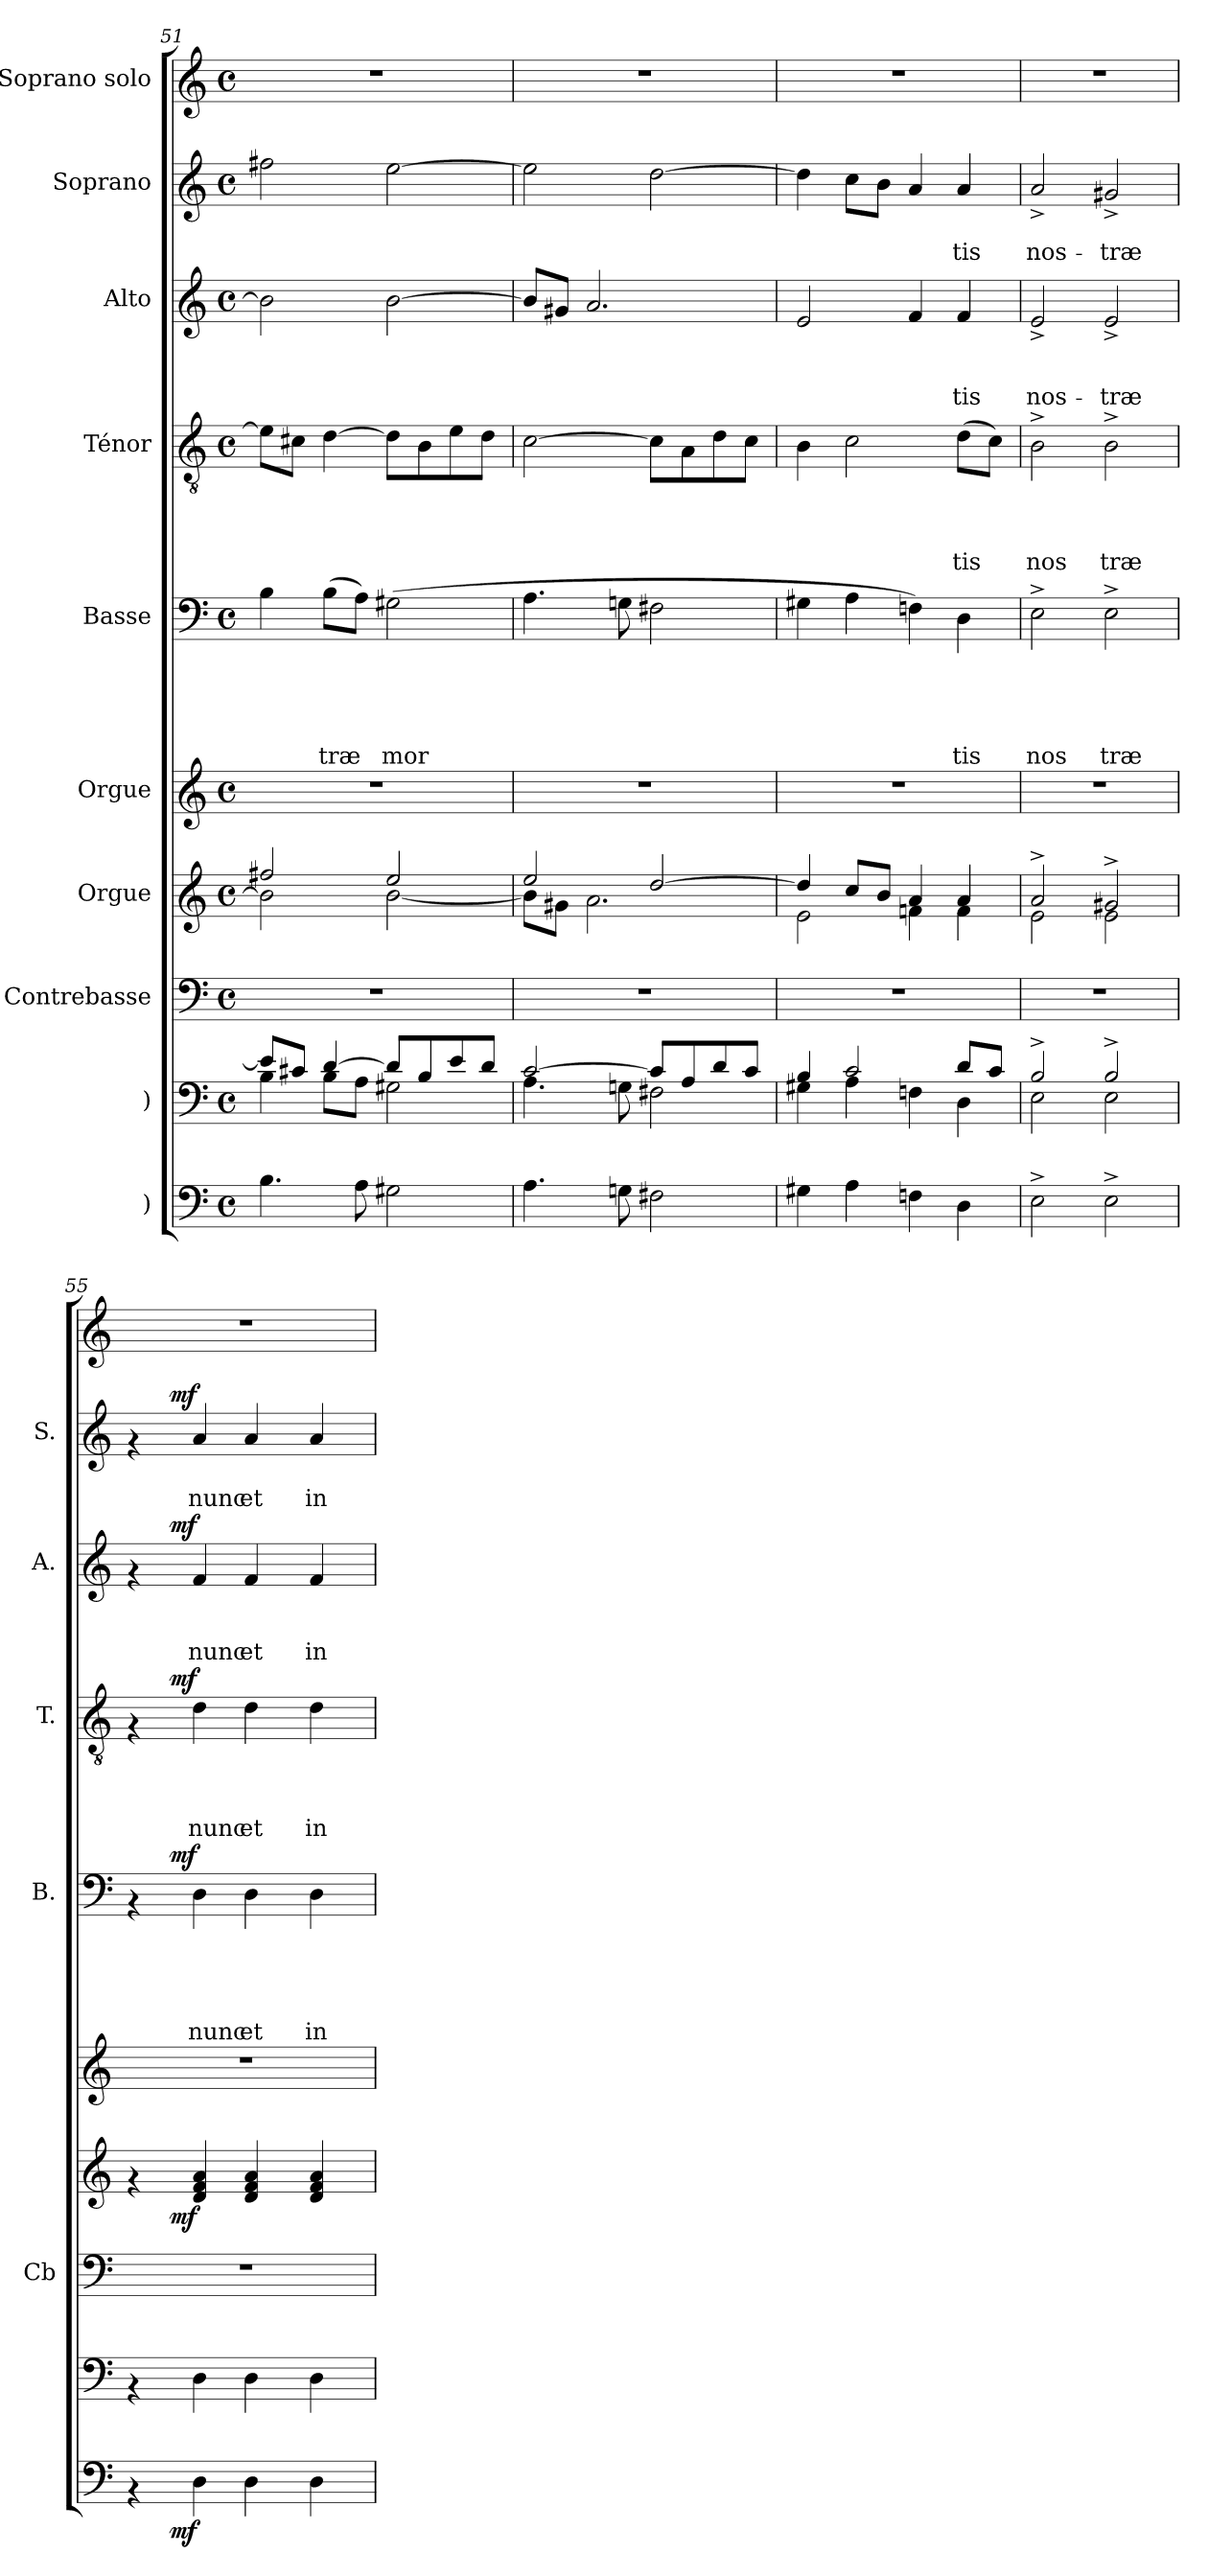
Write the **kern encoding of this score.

**kern	**dynam	**kern	**kern	**kern	**dynam	**kern	**kern	**text	**text	**text	**text	**text	**dynam	**kern	**text	**text	**text	**text	**dynam	**kern	**text	**text	**text	**dynam	**kern	**text	**text	**dynam	**kern
*part10	*part10	*part9	*part8	*part7	*part7	*part6	*part5	*part5	*part5	*part5	*part5	*part5	*part5	*part4	*part4	*part4	*part4	*part4	*part4	*part3	*part3	*part3	*part3	*part3	*part2	*part2	*part2	*part2	*part1
*staff10	*staff10	*staff9	*staff8	*staff7	*staff7	*staff6	*staff5	*staff5	*staff5	*staff5	*staff5	*staff5	*staff5	*staff4	*staff4	*staff4	*staff4	*staff4	*staff4	*staff3	*staff3	*staff3	*staff3	*staff3	*staff2	*staff2	*staff2	*staff2	*staff1
*I")	*	*I")	*I"Contrebasse	*I"Orgue	*	*I"Orgue	*I"Basse	*	*	*	*	*	*	*I"Ténor	*	*	*	*	*	*I"Alto	*	*	*	*	*I"Soprano	*	*	*	*I"Soprano solo
*	*	*	*I'Cb	*	*	*	*I'B.	*	*	*	*	*	*	*I'T.	*	*	*	*	*	*I'A.	*	*	*	*	*I'S.	*	*	*	*
*clefF4	*	*clefF4	*clefF4	*clefG2	*	*clefG2	*clefF4	*	*	*	*	*	*	*clefGv2	*	*	*	*	*	*clefG2	*	*	*	*	*clefG2	*	*	*	*clefG2
*	*	*	*ITrd7c12	*	*	*	*	*	*	*	*	*	*	*	*	*	*	*	*	*	*	*	*	*	*	*	*	*	*
*k[]	*	*k[]	*k[]	*k[]	*	*k[]	*k[]	*	*	*	*	*	*	*k[]	*	*	*	*	*	*k[]	*	*	*	*	*k[]	*	*	*	*k[]
*C:	*	*C:	*C:	*C:	*	*C:	*C:	*	*	*	*	*	*	*C:	*	*	*	*	*	*C:	*	*	*	*	*C:	*	*	*	*C:
*M4/4	*	*M4/4	*M4/4	*M4/4	*	*M4/4	*M4/4	*	*	*	*	*	*	*M4/4	*	*	*	*	*	*M4/4	*	*	*	*	*M4/4	*	*	*	*M4/4
*met(c)	*	*met(c)	*met(c)	*met(c)	*	*met(c)	*met(c)	*	*	*	*	*	*	*met(c)	*	*	*	*	*	*met(c)	*	*	*	*	*met(c)	*	*	*	*met(c)
=51	=51	=51	=51	=51	=51	=51	=51	=51	=51	=51	=51	=51	=51	=51	=51	=51	=51	=51	=51	=51	=51	=51	=51	=51	=51	=51	=51	=51	=51
*	*	*^	*	*^	*	*	*	*	*	*	*	*	*	*	*	*	*	*	*	*	*	*	*	*	*	*	*	*	*
4.B\	.	8e/L]	4B\	1r	2ff#X/	2b\]	.	1r	4B\	.	.	.	.	.	.	8e\L]	.	.	.	.	.	2b\]	.	.	.	.	2ff#X\	.	.	.	1r
.	.	8c#X/J	.	.	.	.	.	.	.	.	.	.	.	.	.	8c#X\J	.	.	.	.	.	.	.	.	.	.	.	.	.	.	.
!	!	!	!	!	!	!	!	!	!	!	!	!	!	!LO:LY:b	!	!	!	!	!	!	!	!	!	!	!	!	!	!	!	!	!
.	.	[>4d/	8B\L	.	.	.	.	.	(>8B\L	.	.	.	.	træ	.	[>4d\	.	.	.	.	.	.	.	.	.	.	.	.	.	.	.
8A\	.	.	8A\J	.	.	.	.	.	8A\J)	.	.	.	.	.	.	.	.	.	.	.	.	.	.	.	.	.	.	.	.	.	.
!	!	!	!	!	!	!	!	!	!	!	!	!	!	!LO:LY:b	!	!	!	!	!	!	!	!	!	!	!	!	!	!	!	!	!
2G#X\	.	8d/L]	2G#X\	.	2ee/	[<2b\	.	.	(>2G#X\	.	.	.	.	mor	.	8d\L]	.	.	.	.	.	[>2b\	.	.	.	.	[>2ee\	.	.	.	.
.	.	8B/	.	.	.	.	.	.	.	.	.	.	.	.	.	8B\	.	.	.	.	.	.	.	.	.	.	.	.	.	.	.
.	.	8e/	.	.	.	.	.	.	.	.	.	.	.	.	.	8e\	.	.	.	.	.	.	.	.	.	.	.	.	.	.	.
.	.	8d/J	.	.	.	.	.	.	.	.	.	.	.	.	.	8d\J	.	.	.	.	.	.	.	.	.	.	.	.	.	.	.
=52	=52	=52	=52	=52	=52	=52	=52	=52	=52	=52	=52	=52	=52	=52	=52	=52	=52	=52	=52	=52	=52	=52	=52	=52	=52	=52	=52	=52	=52	=52	=52
4.A\	.	[>2c/	4.A\	1r	2ee/	8b\L]	.	1r	4.A\	.	.	.	.	.	.	[>2c\	.	.	.	.	.	8b/L]	.	.	.	.	2ee\]	.	.	.	1r
.	.	.	.	.	.	8g#X\J	.	.	.	.	.	.	.	.	.	.	.	.	.	.	.	8g#X/J	.	.	.	.	.	.	.	.	.
.	.	.	.	.	.	2.a\	.	.	.	.	.	.	.	.	.	.	.	.	.	.	.	2.a/	.	.	.	.	.	.	.	.	.
8Gn\	.	.	8Gn\	.	.	.	.	.	8Gn\	.	.	.	.	.	.	.	.	.	.	.	.	.	.	.	.	.	.	.	.	.	.
2F#X\	.	8c/L]	2F#X\	.	[>2dd/	.	.	.	2F#X\	.	.	.	.	.	.	8c\L]	.	.	.	.	.	.	.	.	.	.	[>2dd\	.	.	.	.
.	.	8A/	.	.	.	.	.	.	.	.	.	.	.	.	.	8A\	.	.	.	.	.	.	.	.	.	.	.	.	.	.	.
.	.	8d/	.	.	.	.	.	.	.	.	.	.	.	.	.	8d\	.	.	.	.	.	.	.	.	.	.	.	.	.	.	.
.	.	8c/J	.	.	.	.	.	.	.	.	.	.	.	.	.	8c\J	.	.	.	.	.	.	.	.	.	.	.	.	.	.	.
=53	=53	=53	=53	=53	=53	=53	=53	=53	=53	=53	=53	=53	=53	=53	=53	=53	=53	=53	=53	=53	=53	=53	=53	=53	=53	=53	=53	=53	=53	=53	=53
4G#X\	.	4B/	4G#X\	1r	4dd/]	2e\	.	1r	4G#X\	.	.	.	.	.	.	4B\	.	.	.	.	.	2e/	.	.	.	.	4dd\]	.	.	.	1r
4A\	.	2c/	4A\	.	8cc/L	.	.	.	4A\	.	.	.	.	.	.	2c\	.	.	.	.	.	.	.	.	.	.	8cc\L	.	.	.	.
.	.	.	.	.	8b/J	.	.	.	.	.	.	.	.	.	.	.	.	.	.	.	.	.	.	.	.	.	8b\J	.	.	.	.
4Fn\	.	.	4Fn\	.	4a/	4fn\	.	.	4Fn\)	.	.	.	.	.	.	.	.	.	.	.	.	4f/	.	.	.	.	4a/	.	.	.	.
!	!	!	!	!	!	!	!	!	!	!	!	!	!	!LO:LY:b	!	!	!	!	!	!LO:LY:b	!	!	!	!	!LO:LY:b	!	!	!	!LO:LY:b	!	!
4D\	.	8d/L	4D\	.	4a/	4f\	.	.	4D\	.	.	.	.	tis	.	(>8d\L	.	.	.	-tis	.	4f/	.	.	-tis	.	4a/	.	tis	.	.
.	.	8c/J	.	.	.	.	.	.	.	.	.	.	.	.	.	8c\J)	.	.	.	.	.	.	.	.	.	.	.	.	.	.	.
=54	=54	=54	=54	=54	=54	=54	=54	=54	=54	=54	=54	=54	=54	=54	=54	=54	=54	=54	=54	=54	=54	=54	=54	=54	=54	=54	=54	=54	=54	=54	=54
!	!	!	!	!	!	!	!	!	!	!	!	!	!	!LO:LY:b	!	!	!	!	!	!LO:LY:b	!	!	!	!	!LO:LY:b	!	!	!	!LO:LY:b	!	!
2E^>\	.	2B^>/	2E\	1r	2a^>/	2e\	.	1r	2E^>\	.	.	.	.	nos	.	2B^>\	.	.	.	nos	.	2e^</	.	.	nos-	.	2a^</	.	nos-	.	1r
!	!	!	!	!	!	!	!	!	!	!	!	!	!	!LO:LY:b	!	!	!	!	!	!LO:LY:b	!	!	!	!	!LO:LY:b	!	!	!	!LO:LY:b	!	!
2E^>\	.	2B^>/	2E\	.	2g#X^>/	2e\	.	.	2E^>\	.	.	.	.	træ	.	2B^>\	.	.	.	træ	.	2e^</	.	.	-træ	.	2g#X^</	.	-træ	.	.
*	*	*v	*v	*	*	*	*	*	*	*	*	*	*	*	*	*	*	*	*	*	*	*	*	*	*	*	*	*	*	*	*
=55	=55	=55	=55	=55	=55	=55	=55	=55	=55	=55	=55	=55	=55	=55	=55	=55	=55	=55	=55	=55	=55	=55	=55	=55	=55	=55	=55	=55	=55	=55
*^	*	*	*	*	*	*	*	*^	*	*	*	*	*	*	*^	*	*	*	*	*	*^	*	*	*	*	*^	*	*	*	*
4rAA	8.ryy	.	4rAA	1r	4rf	8.ryy	.	1r	4rAA	8.ryy	.	.	.	.	.	.	4rF	8.ryy	.	.	.	.	.	4rf	8.ryy	.	.	.	.	4rf	8.ryy	.	.	.	1r
!	!	!LO:DY:b	!	!	!	!	!LO:DY:b	!	!	!	!	!	!	!	!	!LO:DY:a	!	!	!	!	!	!	!LO:DY:a	!	!	!	!	!	!LO:DY:a	!	!	!	!	!LO:DY:a	!
.	2ryy	mf	.	.	.	2ryy	mf	.	.	2ryy	.	.	.	.	.	mf	.	2ryy	.	.	.	.	mf	.	2ryy	.	.	.	mf	.	2ryy	.	.	mf	.
!	!	!	!	!	!	!	!	!	!	!	!	!	!	!	!LO:LY:b	!	!	!	!	!	!	!LO:LY:b	!	!	!	!	!	!LO:LY:b	!	!	!	!	!LO:LY:b	!	!
4D\	.	.	4D\	.	4d/ 4f/ 4a/	.	.	.	4D\	.	.	.	.	.	nunc	.	4d\	.	.	.	.	nunc	.	4f/	.	.	.	nunc	.	4a/	.	.	nunc	.	.
!	!	!	!	!	!	!	!	!	!	!	!	!	!	!	!LO:LY:b	!	!	!	!	!	!	!LO:LY:b	!	!	!	!	!	!LO:LY:b	!	!	!	!	!LO:LY:b	!	!
4D\	.	.	4D\	.	4d/ 4f/ 4a/	.	.	.	4D\	.	.	.	.	.	et	.	4d\	.	.	.	.	et	.	4f/	.	.	.	et	.	4a/	.	.	et	.	.
.	4ryy	.	.	.	.	4ryy	.	.	.	4ryy	.	.	.	.	.	.	.	4ryy	.	.	.	.	.	.	4ryy	.	.	.	.	.	4ryy	.	.	.	.
!	!	!	!	!	!	!	!	!	!	!	!	!	!	!	!LO:LY:b	!	!	!	!	!	!	!LO:LY:b	!	!	!	!	!	!LO:LY:b	!	!	!	!	!LO:LY:b	!	!
4D\	.	.	4D\	.	4d/ 4f/ 4a/	.	.	.	4D\	.	.	.	.	.	in	.	4d\	.	.	.	.	in	.	4f/	.	.	.	in	.	4a/	.	.	in	.	.
.	16ryy	.	.	.	.	16ryy	.	.	.	16ryy	.	.	.	.	.	.	.	16ryy	.	.	.	.	.	.	16ryy	.	.	.	.	.	16ryy	.	.	.	.
*	*	*	*	*	*	*	*	*	*v	*v	*	*	*	*	*	*	*	*	*	*	*	*	*	*v	*v	*	*	*	*	*v	*v	*	*	*	*
*v	*v	*	*	*	*v	*v	*	*	*	*	*	*	*	*	*	*v	*v	*	*	*	*	*	*	*	*	*	*	*	*	*	*	*
=	=	=	=	=	=	=	=	=	=	=	=	=	=	=	=	=	=	=	=	=	=	=	=	=	=	=	=	=	=
*-	*-	*-	*-	*-	*-	*-	*-	*-	*-	*-	*-	*-	*-	*-	*-	*-	*-	*-	*-	*-	*-	*-	*-	*-	*-	*-	*-	*-	*-
